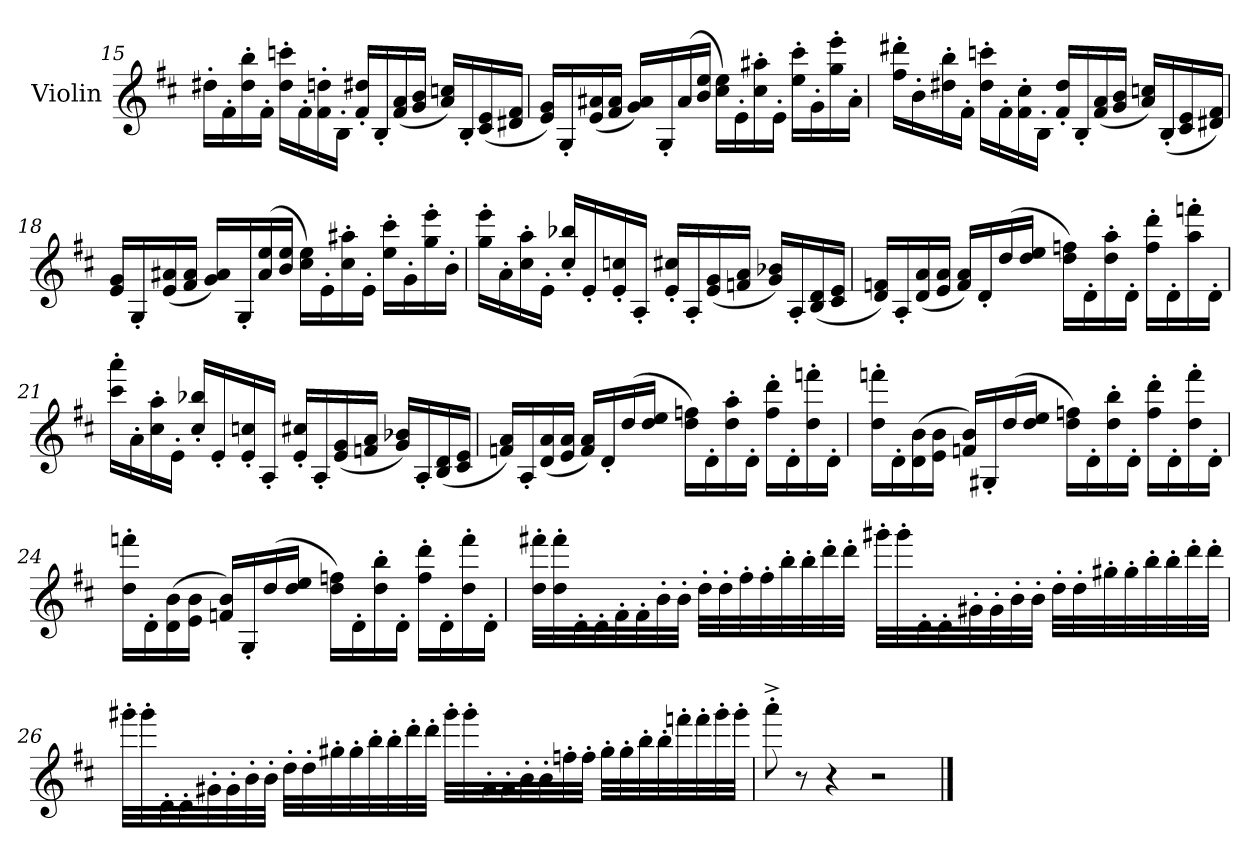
**kern
*part1
*staff1
*I"Violin
*I'Vln.
!!LO:LB:g=z
*clefG2
*k[f#c#]
=15
16dd#X'\LL
16f#'\
16dd#\' 16bb\'
16f#'\JJ
16dd#\' 16cccn\'LL
16f#'\
16f#\' 16ddn\'
16B'\JJ
16f#/' 16dd#X/'LL
16B'/
(16f#/ 16a/
16g/ 16b/JJ
16a/ 16ccn/LL)
16B'/
(16c#/ 16e/
16d#X/ 16f#/JJ
=16
16e/ 16g/LL)
16G'/
(16e/ 16a#X/
16f#/ 16a#/JJ
16g/ 16a#/LL)
16G'/
(16a#/
16b/ 16ee/JJ
16cc#\ 16ee\LL)
16e'\
16cc#\' 16aa#X\'
16e'\JJ
16ee\' 16ccc#\'LL
16g'\
16gg\' 16eee\'
16a#'\JJ
!!LO:PB:g=z
=17
16ff#\' 16ddd#X\'LL
16b'\
16dd#X\' 16bb\'
16f#'\JJ
16dd#\' 16cccn\'LL
16f#'\
16f#\' 16cc#\'
16B'\JJ
16f#/' 16dd#/'LL
16B'/
(16f#/ 16a/
16g/ 16b/JJ
16a/ 16ccn/LL)
(16B'/
16c#/ 16e/
16d#X/ 16f#/JJ)
=18
16e/ 16g/LL
16G'/
(16e/ 16a#X/
16f#/ 16a#/JJ
16g/ 16a#/LL)
16G'/
(16a#/ 16ee/
16b/ 16ee/JJ
16cc#\ 16ee\LL)
16e'\
16cc#\' 16aa#X\'
16e'\JJ
16ee\' 16ccc#\'LL
16g'\
16gg\' 16eee\'
16b'\JJ
!!LO:LB:g=z
=19
16gg\' 16eee\'LL
16a'\
16cc#\' 16aa\'
16e'\JJ
16cc#/' 16bb-X/'LL
16e'/
16e/' 16ccn/'
16A'/JJ
16e/' 16cc#X/'LL
16A'/
(16e/ 16g/
16fn/ 16a/JJ
16g/ 16b-X/LL)
16A'/
(16B/ 16d/
16c#/ 16e/JJ
=20
16d/ 16fn/LL)
16A'/
(16d/ 16a/
16e/ 16a/JJ
16f/ 16a/LL)
16d'/
(16dd/
16dd/ 16ee/JJ
16dd\ 16ffn\LL)
16d'\
16dd\' 16aa\'
16d'\JJ
16ff\' 16ddd\'LL
16d'\
16aa\' 16fffn\'
16d'\JJ
!!LO:LB:g=z
=21
16ccc#\' 16aaa\'LL
16a'\
16cc#\' 16aa\'
16e'\JJ
16cc#/' 16bb-X/'LL
16e'/
16e/' 16ccn/'
16A'/JJ
16e/' 16cc#X/'LL
16A'/
(16e/ 16g/
16fn/ 16a/JJ
16g/ 16b-X/LL)
16A'/
(16B/ 16d/
16c#/ 16e/JJ
=22
16fn/ 16a/LL)
16A'/
(16d/ 16a/
16e/ 16a/JJ
16f/ 16a/LL)
16d'/
(16dd/
16dd/ 16ee/JJ
16dd\ 16ffn\LL)
16d'\
16dd\' 16aa\'
16d'\JJ
16ff\' 16ddd\'LL
16d'\
16dd\' 16fffn\'
16d'\JJ
!!LO:LB:g=z
=23
16dd\' 16fffn\'LL
16d'\
(16d\ 16b\
16e\ 16b\JJ
16fn/ 16b/LL)
16G#X'/
(16dd/
16dd/ 16ee/JJ
16dd\ 16ffn\LL)
16d'\
16dd\' 16bb\'
16d'\JJ
16ff\' 16ddd\'LL
16d'\
16dd\' 16fff\'
16d'\JJ
=24
16dd\' 16fffn\'LL
16d'\
(16d\ 16b\
16e\ 16b\JJ
16fn/ 16b/LL)
16G'/
(16dd/
16dd/ 16ee/JJ
16dd\ 16ffn\LL)
16d'\
16dd\' 16bb\'
16d'\JJ
16ff\' 16ddd\'LL
16d'\
16dd\' 16fff\'
16d'\JJ
!!LO:LB:g=z
=25
32dd\' 32fff#X\'LLL
32dd\' 32fff#\'
32d'\
32d'\
32f#'\
32f#'\
32b'\
32b'\JJJ
32dd'\LLL
32dd'\
32ff#'\
32ff#'\
32bb'\
32bb'\
32ddd'\
32ddd'\JJJ
32ggg#X'\LLL
32ggg#'\
32d'\
32d'\
32g#X'\
32g#'\
32b'\
32b'\JJJ
32dd'\LLL
32dd'\
32gg#X'\
32gg#'\
32bb'\
32bb'\
32ddd'\
32ddd'\JJJ
!!LO:LB:g=z
=26
32ggg#X'\LLL
32ggg#'\
32d'\
32d'\
32g#X'\
32g#'\
32b'\
32b'\JJJ
32dd'\LLL
32dd'\
32gg#X'\
32gg#'\
32bb'\
32bb'\
32ddd'\
32ddd'\JJJ
32ggg#'\LLL
32ggg#'\
32g#'\
32g#'\
32b'\
32b'\
32ffn'\
32ff'\JJJ
32gg#'\LLL
32gg#'\
32bb'\
32bb'\
32fffn'\
32fff'\
32ggg#'\
32ggg#'\JJJ
=27
8aaa'^\
8r
4r
2r
==
*-
